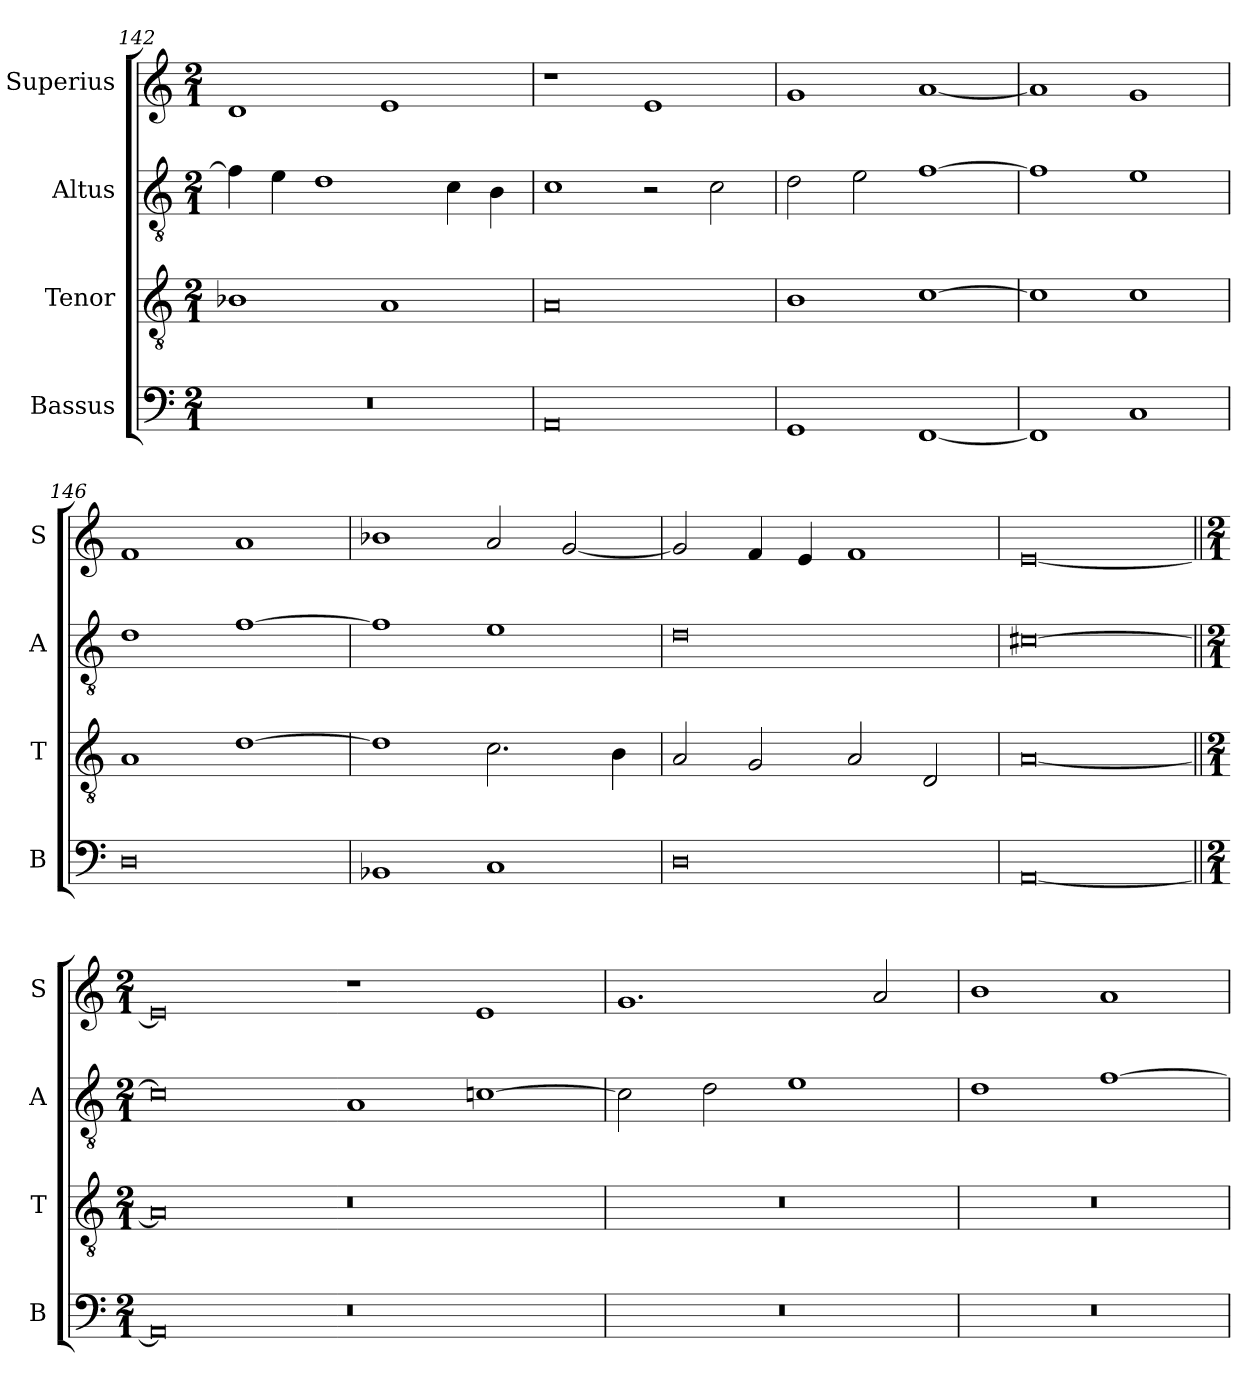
**kern	**kern	**kern	**kern
*part4	*part3	*part2	*part1
*staff4	*staff3	*staff2	*staff1
*I"Bassus	*I"Tenor	*I"Altus	*I"Superius
*I'B	*I'T	*I'A	*I'S
*clefF4	*clefGv2	*clefGv2	*clefG2
*k[]	*k[]	*k[]	*k[]
*C:	*C:	*C:	*C:
*M2/1	*M2/1	*M2/1	*M2/1
=142	=142	=142	=142
0r	1B-X	4f]	1d
.	.	4e	.
.	.	1d	.
.	1A	.	1e
.	.	4c	.
.	.	4B	.
=143	=143	=143	=143
0AA	0A	1c	1r
.	.	2r	1e
.	.	2c	.
=144	=144	=144	=144
1GG	1B	2d	1g
.	.	2e	.
[1FF	[1c	[1f	[1a
=145	=145	=145	=145
1FF]	1c]	1f]	1a]
1C	1c	1e	1g
=146	=146	=146	=146
0D	1A	1d	1f
.	[1d	[1f	1a
=147	=147	=147	=147
1BB-X	1d]	1f]	1b-X
1C	2.c	1e	2a
.	.	.	[2g
.	4B	.	.
=148	=148	=148	=148
0D	2A	0d	2g]
.	2G	.	4f
.	.	.	4e
.	2A	.	1f
.	2D	.	.
=	=	=	=
[0AA	[0A	[0c#X	[0e
=||	=||	=||	=||
*M2/1	*M2/1	*M2/1	*M2/1
0AA]	0A]	0c#]	0e]
0r	0r	1A	1r
.	.	[1c	1e
=149	=149	=149	=149
0r	0r	2c]	1.g
.	.	2d	.
.	.	1e	.
.	.	.	2a
=150	=150	=150	=150
0r	0r	1d	1b
.	.	[1f	1a
=	=	=	=
*-	*-	*-	*-
